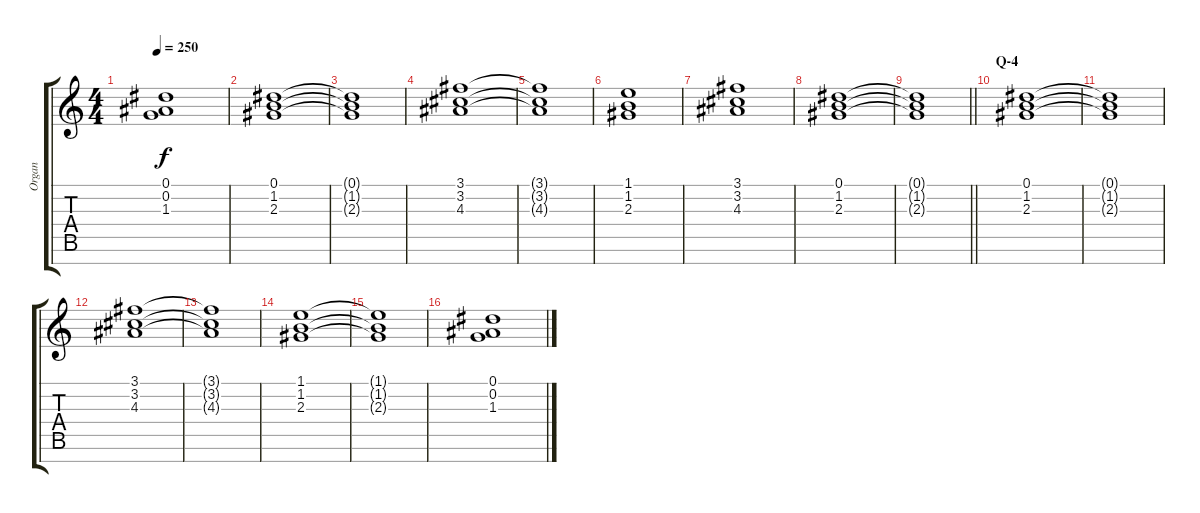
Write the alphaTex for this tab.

\track ("Organ" "Organ") {instrument rockorgan}
\staff {score tabs}
\tuning (Eb5 Bb4 Gb4 Db4 Ab3 Eb3 Bb2) {hide}
\ts (4 4)
\tempo 250
\clef g2
\ks c
(0.1{t} 0.2{t} 1.3{t}).1{dy f} |
(0.1 1.2 2.3).1 |
(0.1{t} 1.2{t} 2.3{t}).1 |
(3.1 3.2 4.3).1 |
(3.1{t} 3.2{t} 4.3{t}).1 |
(1.1 1.2 2.3).1 |
(3.1 3.2 4.3).1 |
(0.1 1.2 2.3).1 |
\barLineRight lightlight
(0.1{t} 1.2{t} 2.3{t}).1 |
\section ("" "Q-4")
(0.1 1.2 2.3).1 |
(0.1{t} 1.2{t} 2.3{t}).1 |
(3.1 3.2 4.3).1 |
(3.1{t} 3.2{t} 4.3{t}).1 |
(1.1 1.2 2.3).1 |
(1.1{t} 1.2{t} 2.3{t}).1 |
(0.1 0.2 1.3).1
